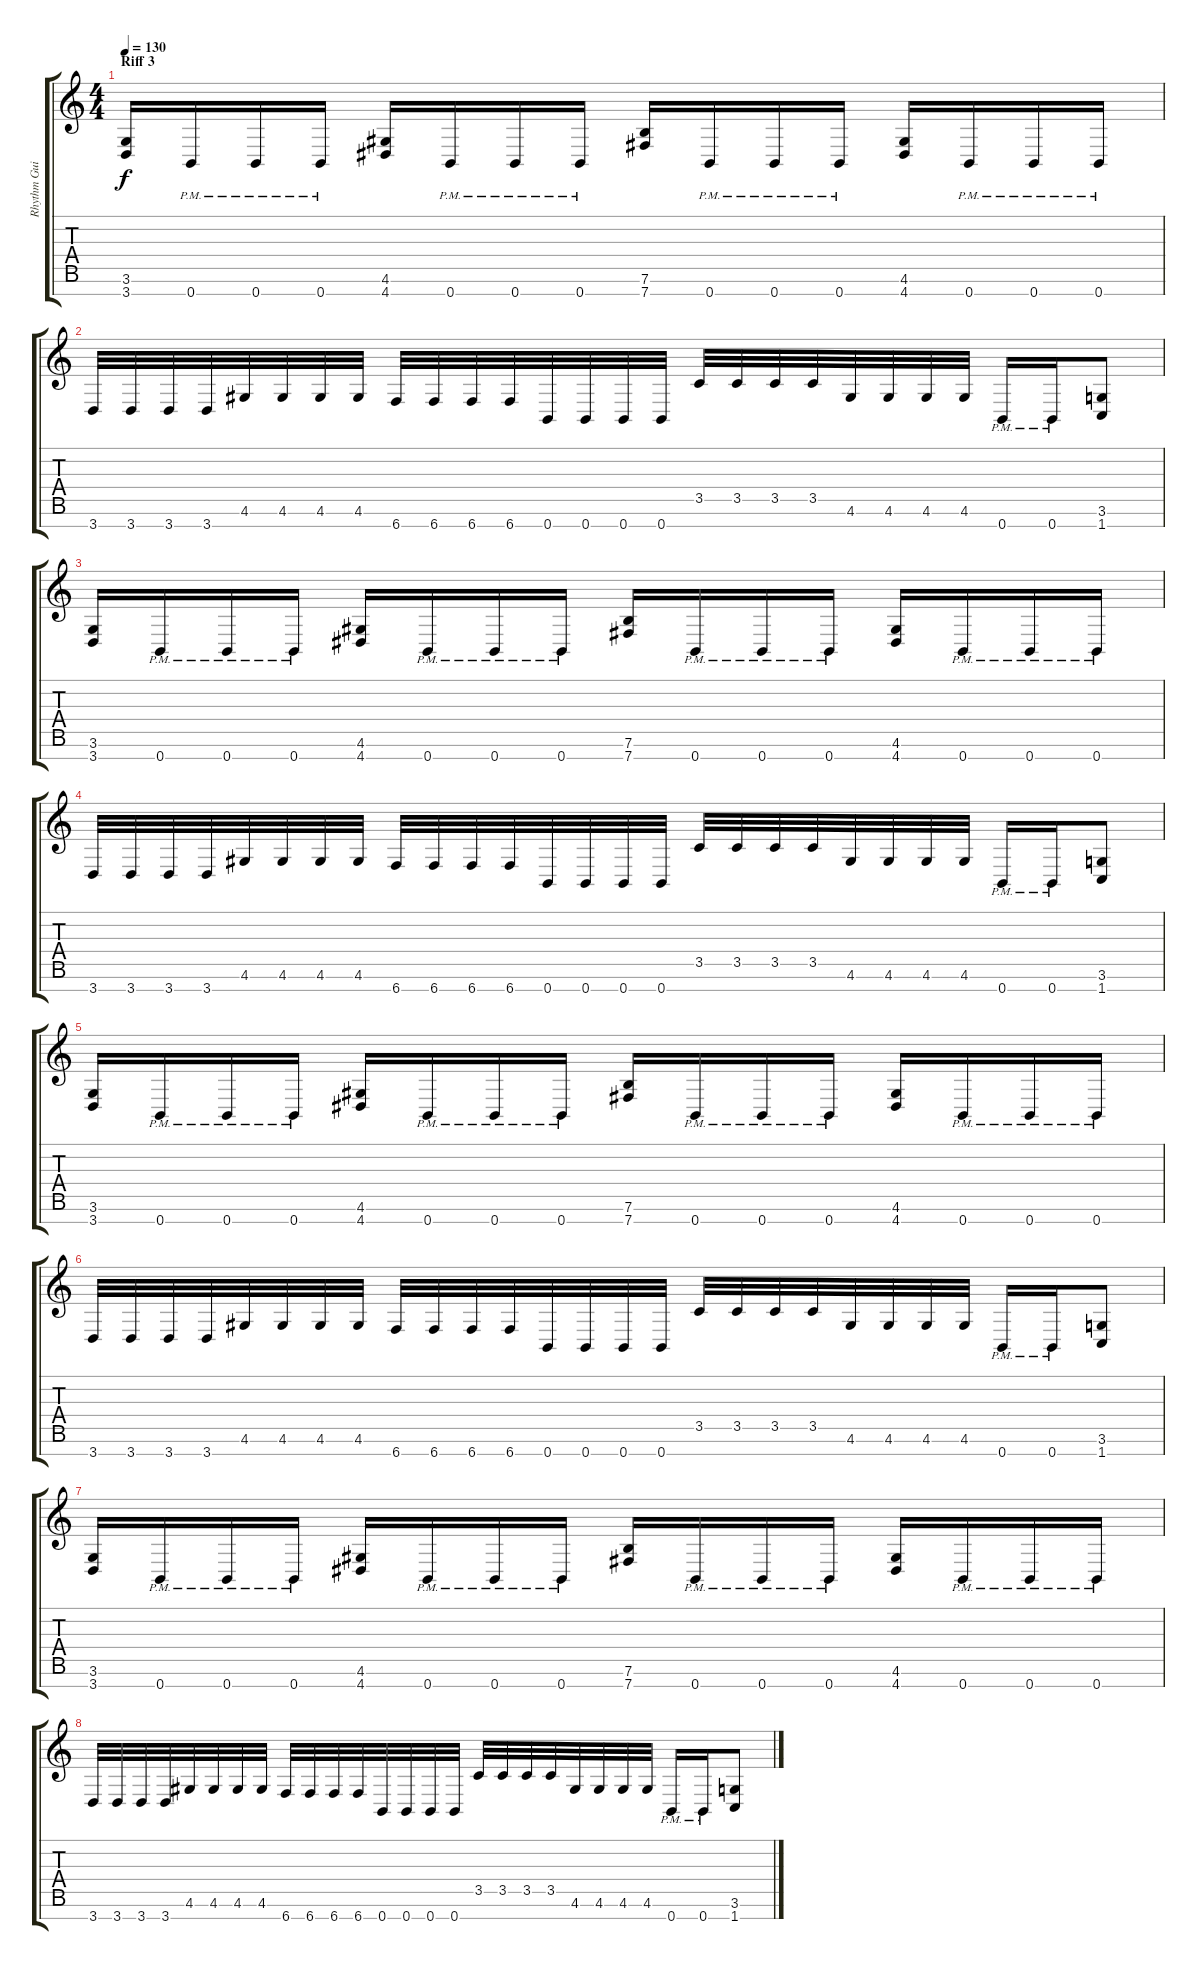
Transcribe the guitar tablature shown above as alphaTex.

\track ("Rhythm Guitar R" "Rhythm Gui") {instrument distortionguitar}
\staff {score tabs}
\tuning (E4 B3 G3 D3 A2 E2 B1) {hide}
\ts (4 4)
\section ("" "Riff 3")
\tempo 130
\clef g2
\ks c
(3.6 3.7).16{dy f} 0.7{pm}.16 0.7{pm}.16 0.7{pm}.16 (4.6 4.7).16 0.7{pm}.16 0.7{pm}.16 0.7{pm}.16 (7.6 7.7).16 0.7{pm}.16 0.7{pm}.16 0.7{pm}.16 (4.6 4.7).16 0.7{pm}.16 0.7{pm}.16 0.7{pm}.16 |
3.7.32 3.7.32 3.7.32 3.7.32 4.6.32 4.6.32 4.6.32 4.6.32 6.7.32 6.7.32 6.7.32 6.7.32 0.7.32 0.7.32 0.7.32 0.7.32 3.5.32 3.5.32 3.5.32 3.5.32 4.6.32 4.6.32 4.6.32 4.6.32 0.7{pm}.16 0.7{pm}.16 (3.6 1.7).8 |
(3.6 3.7).16 0.7{pm}.16 0.7{pm}.16 0.7{pm}.16 (4.6 4.7).16 0.7{pm}.16 0.7{pm}.16 0.7{pm}.16 (7.6 7.7).16 0.7{pm}.16 0.7{pm}.16 0.7{pm}.16 (4.6 4.7).16 0.7{pm}.16 0.7{pm}.16 0.7{pm}.16 |
3.7.32 3.7.32 3.7.32 3.7.32 4.6.32 4.6.32 4.6.32 4.6.32 6.7.32 6.7.32 6.7.32 6.7.32 0.7.32 0.7.32 0.7.32 0.7.32 3.5.32 3.5.32 3.5.32 3.5.32 4.6.32 4.6.32 4.6.32 4.6.32 0.7{pm}.16 0.7{pm}.16 (3.6 1.7).8 |
(3.6 3.7).16 0.7{pm}.16 0.7{pm}.16 0.7{pm}.16 (4.6 4.7).16 0.7{pm}.16 0.7{pm}.16 0.7{pm}.16 (7.6 7.7).16 0.7{pm}.16 0.7{pm}.16 0.7{pm}.16 (4.6 4.7).16 0.7{pm}.16 0.7{pm}.16 0.7{pm}.16 |
3.7.32 3.7.32 3.7.32 3.7.32 4.6.32 4.6.32 4.6.32 4.6.32 6.7.32 6.7.32 6.7.32 6.7.32 0.7.32 0.7.32 0.7.32 0.7.32 3.5.32 3.5.32 3.5.32 3.5.32 4.6.32 4.6.32 4.6.32 4.6.32 0.7{pm}.16 0.7{pm}.16 (3.6 1.7).8 |
(3.6 3.7).16 0.7{pm}.16 0.7{pm}.16 0.7{pm}.16 (4.6 4.7).16 0.7{pm}.16 0.7{pm}.16 0.7{pm}.16 (7.6 7.7).16 0.7{pm}.16 0.7{pm}.16 0.7{pm}.16 (4.6 4.7).16 0.7{pm}.16 0.7{pm}.16 0.7{pm}.16 |
3.7.32 3.7.32 3.7.32 3.7.32 4.6.32 4.6.32 4.6.32 4.6.32 6.7.32 6.7.32 6.7.32 6.7.32 0.7.32 0.7.32 0.7.32 0.7.32 3.5.32 3.5.32 3.5.32 3.5.32 4.6.32 4.6.32 4.6.32 4.6.32 0.7{pm}.16 0.7{pm}.16 (3.6 1.7).8
